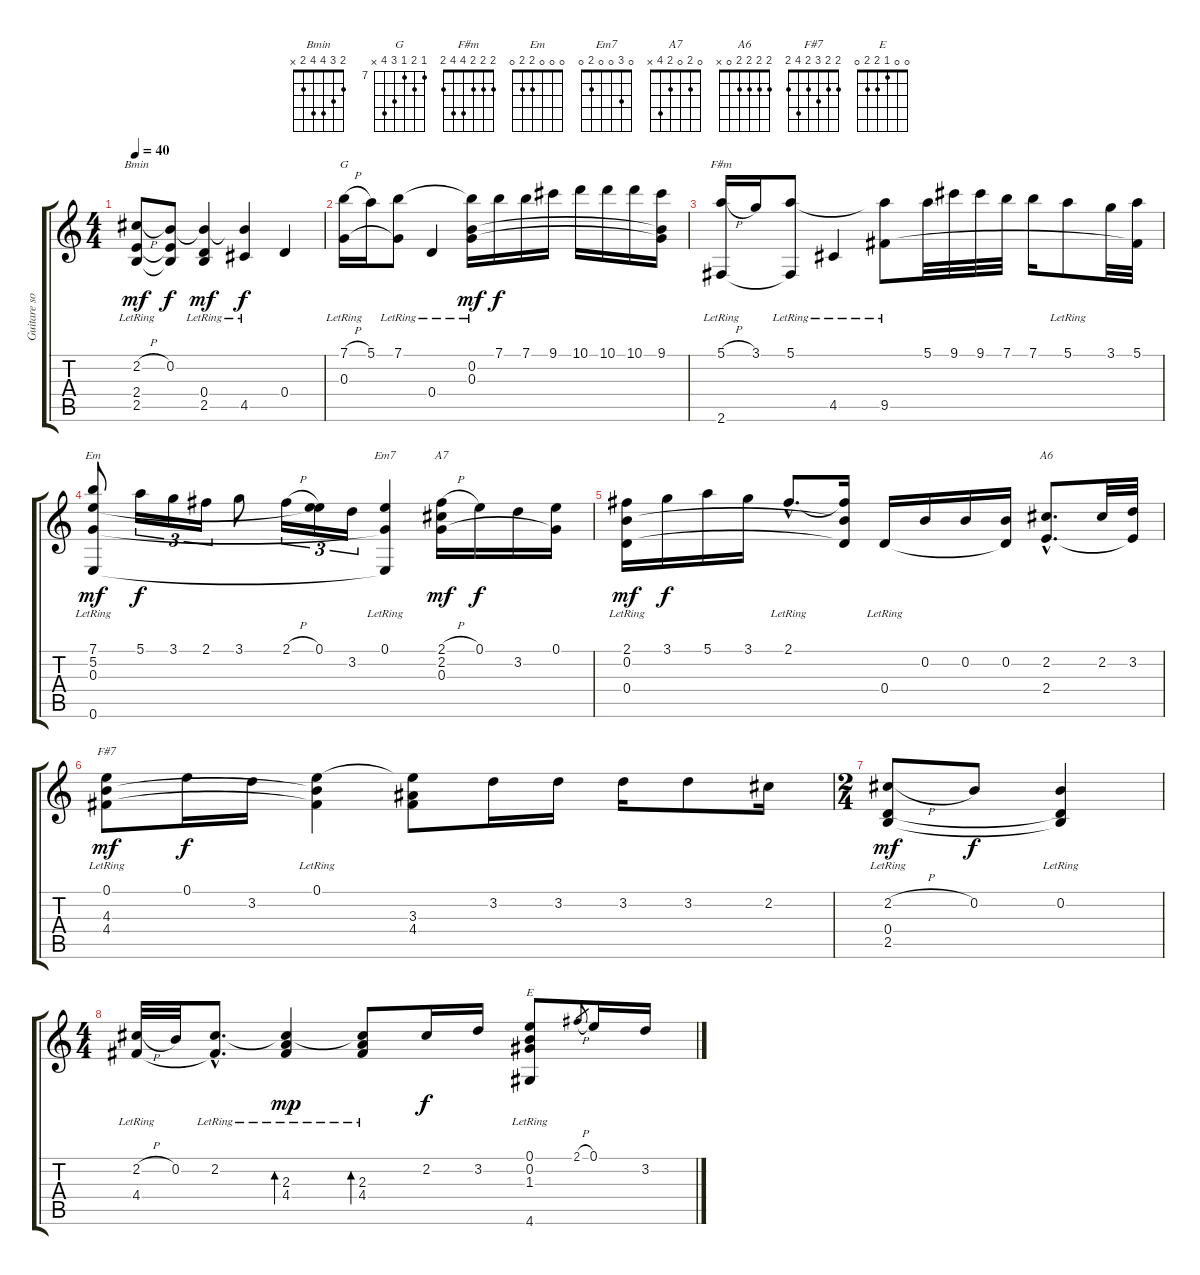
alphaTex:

\track ("Guitare soliste" "Guitare so") {instrument acousticguitarnylon}
\staff {score tabs}
\tuning (E4 B3 G3 D3 A2 E2) {hide}
\chord ("Bmin" 2 3 4 4 2 x)
\chord ("G" 7 8 7 9 10 x) {firstfret 7}
\chord ("F#m" 2 2 2 4 4 2)
\chord ("Em" 0 0 0 2 2 0)
\chord ("Em7" 0 3 0 0 2 0)
\chord ("A7" 0 2 0 2 4 x)
\chord ("A6" 2 2 2 2 0 x)
\chord ("F#7" 2 2 3 2 4 2)
\chord ("E" 0 0 1 2 2 0)
\ts (4 4)
\tempo 40
\clef g2
\ks c
(2.2{h} 2.4{lr} 2.5).8{ch "Bmin" dy mf} (0.2 2.4{t} 2.5{t}).8{dy f} (0.2{t} 0.4{lr} 2.5{lr}).4{dy mf} (0.2{t} 4.5{lr}).4{dy f} 0.4.4 |
(7.1{h} 0.3{lr}).16{ch "G"} 5.1.16 (7.1{lr} 0.3{t}).8 0.4{lr}.4 (7.1{t} 0.2{lr} 0.3{lr}).16{dy mf} 7.1.16{dy f} 7.1.16 9.1.16 10.1.16 10.1.16 10.1.16 (9.1 0.2{t} 0.3{t}).16 |
(5.1{h} 2.6{lr}).16{ch "F#m"} 3.1.16 (5.1{lr} 2.6{t}).8 4.5{lr}.4 (5.1{t} 9.5{lr}).8 5.1.32 9.1.32 9.1.32 7.1.32 7.1.16 5.1{lr}.8 3.1.32 (5.1 9.5{t}).32 |
(7.1{lr} 5.2{lr} 0.3{lr} 0.6{lr}).8{ch "Em" dy mf} 5.1.16{tu (3 2) dy f} 3.1.16{tu (3 2)} 2.1.16{tu (3 2)} 3.1.8 2.1{h}.16{tu (3 2)} (0.1 5.2{t}).16{tu (3 2)} 3.2.16{tu (3 2)} (0.1{lr} 0.3{t} 0.6{t}).4{ch "Em7"} (2.1{h} 2.2 0.3).16{ch "A7" dy mf} 0.1.16{dy f} 3.2.16 (0.1 0.3{t}).16 |
(2.1 0.2{lr} 0.4{lr}).16{dy mf} 3.1.16{dy f} 5.1.16 3.1.16 2.1{hac lr}.8{d} (2.1{t} 0.2{t} 0.4{t}).16 0.4{lr}.16 0.2.16 0.2.16 (0.2 0.4{t}).16 (2.2{hac} 2.4{hac}).8{d ch "A6"} 2.2.32 (3.2 2.4{t}).32 |
(0.1{lr} 4.3{lr} 4.4{lr}).8{ch "F#7" dy mf} 0.1.16{dy f} 3.2.16 (0.1{lr} 4.3{t} 4.4{t}).4 (0.1{t} 3.3 4.4).8 3.2.16 3.2.16 3.2.16 3.2.8 2.2.16 |
\ts (2 4)
(2.2{h} 0.4{lr} 2.5{lr}).8{dy mf} 0.2.8{dy f} (0.2{lr} 0.4{t} 2.5{t}).4 |
\ts (4 4)
(2.2{h} 4.4{lr}).32 0.2.32 (2.2{hac lr} 4.4{hac t}).8{d} (2.2{t} 2.3{lr} 4.4{lr}).4{bd 120 dy mp} (2.2{t} 2.3{lr} 4.4{lr}).8{bd 120} 2.2.16{dy f} 3.2.16 (0.1{lr} 0.2 1.3 4.6).8{ch "E"} 2.1{h}.8{gr} 0.1.16 3.2.16
